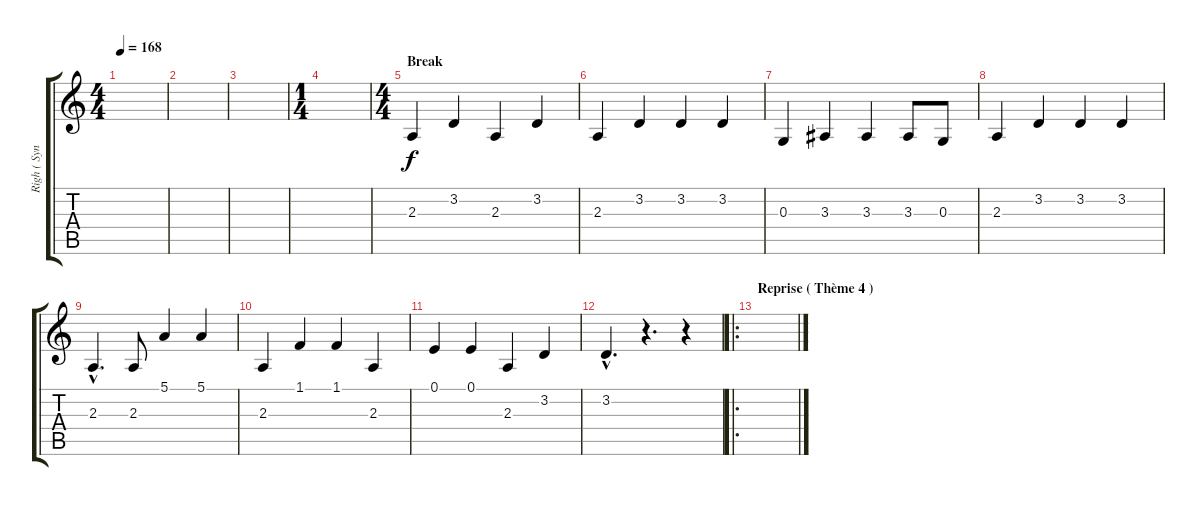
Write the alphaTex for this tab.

\track ("Righ ( Synthétiseur 1 )" "Righ ( Syn") {instrument orchestralharp}
\staff {score tabs}
\tuning (E4 B3 G3 D3 A2 E2) {hide}
\ts (4 4)
\tempo 168
\clef g2
\ks c
|
|
|
\ts (1 4)
|
\ts (4 4)
\section ("" "Break")
2.3.4 3.2.4 2.3.4 3.2.4 |
2.3.4 3.2.4 3.2.4 3.2.4 |
0.3.4 3.3.4 3.3.4 3.3.8 0.3.8 |
2.3.4 3.2.4 3.2.4 3.2.4 |
2.3{hac}.4{d} 2.3.8 5.1.4 5.1.4 |
2.3.4 1.1.4 1.1.4 2.3.4 |
0.1.4 0.1.4 2.3.4 3.2.4 |
3.2{hac}.4{d} r.4{d} r.4 |
\ro
\section ("" "Reprise ( Thème 4 )")
